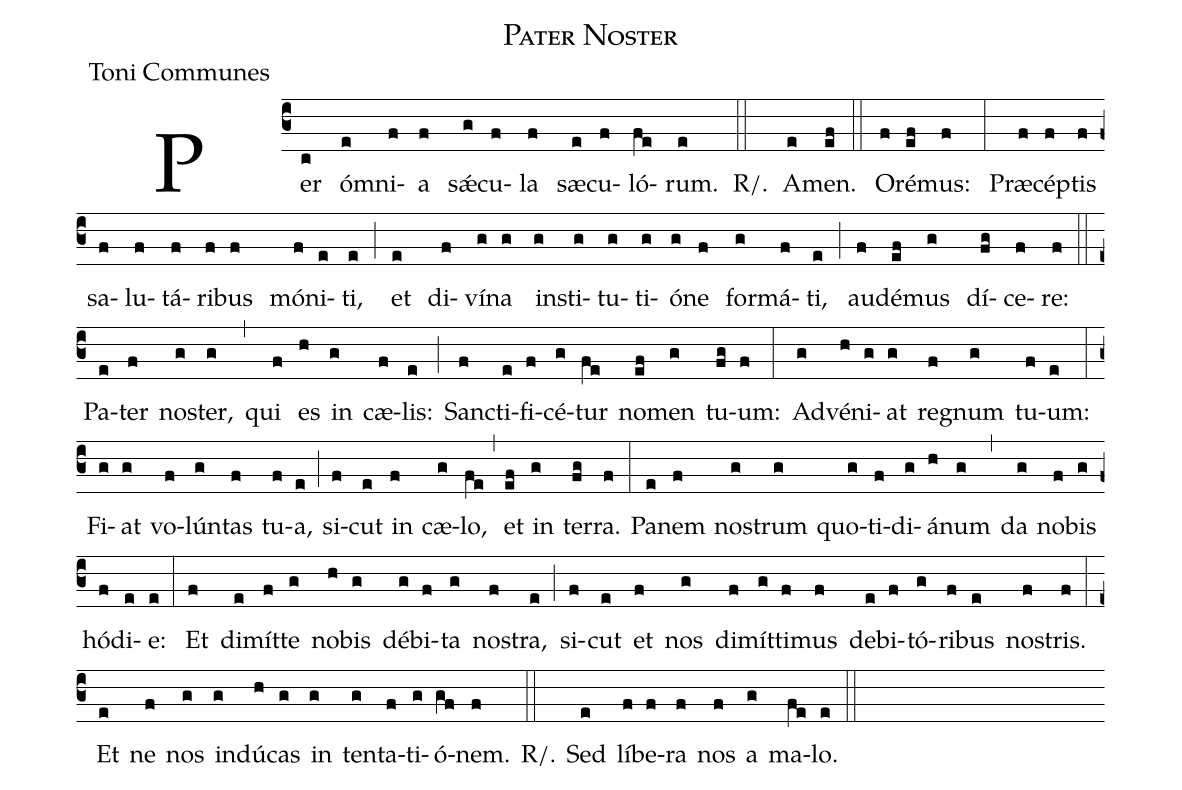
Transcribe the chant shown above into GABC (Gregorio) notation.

name:Pater Noster;
office-part:Toni Communes;
%%
(c3)Per(c) óm(e)ni(f)a(f) sǽ(g)cu(f)la(f) sæ(e)cu(f)ló(fe)rum.(e)   R/.(::)

A(e)men.(ef) (::)

O(f)ré(ef)mus:(f) (:) Præ(f)cép(f)tis(f) sa(f)lu(f)tá(f)ri(f)bus(f) mó(f)ni(e)ti,(e) (;) et(e) di(f)ví(g)na(g) in(g)sti(g)tu(g)ti(g)ó(g)ne(f) for(g)má(f)ti,(e) (;) au(f)dé(ef)mus(g) dí(fg)ce(f)re:(f) (::z)

Pa(e)ter(f) no(g)ster,(g) (,) qui(f) es(h) in(g) cæ(f)lis:(e) (;) San(f)cti(e)fi(f)cé(g)tur(fe) no(ef)men(g) tu(fg)um:(f) (:) Ad(g)vé(h)ni(g)at(g) re(f)gnum(g) tu(f)um:(e) (:) Fi(g)at(g) vo(f)lún(g)tas(f) tu(f)a,(e) (;) si(f)cut(e) in(f) cæ(g)lo,(fe) (,) et(ef) in(g) ter(fg)ra.(f) (:) Pa(e)nem(f) no(g)strum(g) quo(g)ti(f)di(g)á(h)num(g) (,) da(g) no(f)bis(g) hó(f)di(e)e:(e) (:) Et(f) di(e)mít(f)te(g) no(h)bis(g) dé(g)bi(f)ta(g) no(f)stra,(e) (;) si(f)cut(e) et(f) nos(g) di(f)mít(g)ti(f)mus(f) de(e)bi(f)tó(g)ri(f)bus(e) no(f)stris.(f) (:) Et(e) ne(f) nos(g) in(g)dú(h)cas(g) in(g) ten(g)ta(f)ti(g)ó(gf)nem.(f)   R/.(::) Sed(e) lí(f)be(f)ra(f) nos(f) a(g) ma(fe)lo.(e) (::)
